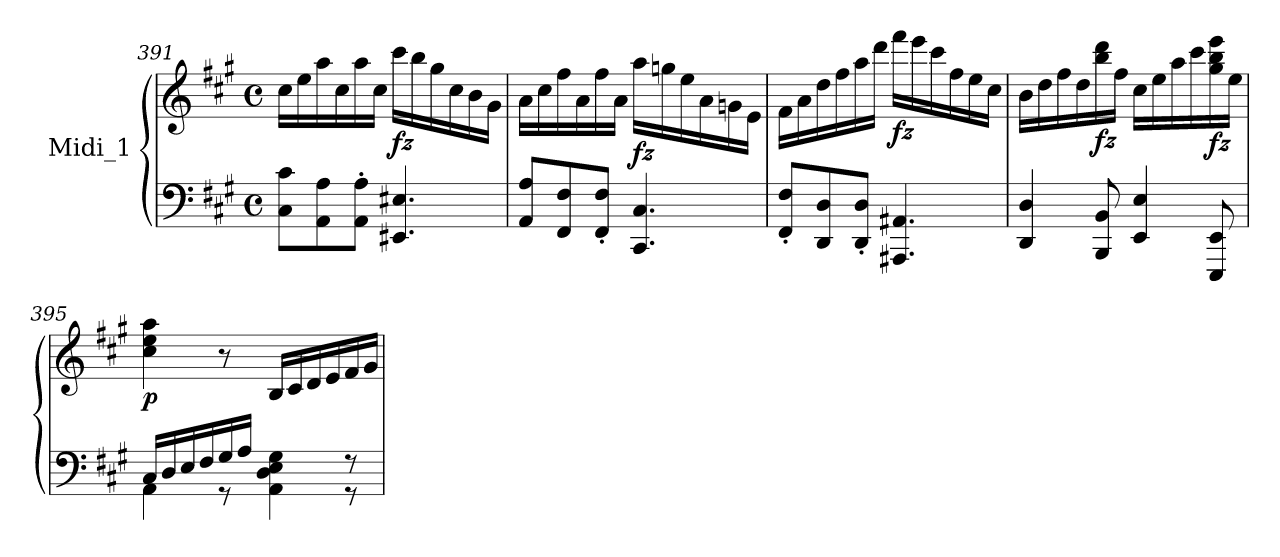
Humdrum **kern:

**kern	**kern	**dynam
*part1	*part1	*part1
*staff2	*staff1	*staff1/2
*I"Midi_1	*	*
*clefF4	*clefG2	*
*k[f#c#g#]	*k[f#c#g#]	*
*A:	*A:	*
*M4/4	*M4/4	*
*met(c)	*met(c)	*
=391	=391	=391
8C#\ 8c#\L	16cc#\LL	.
.	16ee\	.
8AA\ 8A\	16aa\	.
.	16cc#\	.
8AA\' 8A\'J	16aa\	.
.	16cc#\JJ	.
!	!	!LO:DY:b
4.EE#X/ 4.E#X/	16ccc#\LL	fz
.	16bb\	.
.	16gg#\	.
.	16cc#\	.
.	16b\	.
.	16g#\JJ	.
=392	=392	=392
8AA/ 8A/L	16a\LL	.
.	16cc#\	.
8FF#/ 8F#/	16ff#\	.
.	16a\	.
8FF#/' 8F#/'J	16ff#\	.
.	16a\JJ	.
!	!	!LO:DY:b
4.CC#/ 4.C#/	16aa\LL	fz
.	16ggn\	.
.	16ee\	.
.	16a\	.
.	16gn\	.
.	16e\JJ	.
!!LO:LB:g=z
=393	=393	=393
8FF#/' 8F#/'L	16f#\LL	.
.	16a\	.
8DD/ 8D/	16dd\	.
.	16ff#\	.
8DD/' 8D/'J	16aa\	.
.	16ddd\JJ	.
!	!	!LO:DY:b
4.AAA#X/ 4.AA#X/	16fff#\LL	fz
.	16eee\	.
.	16ccc#\	.
.	16ff#\	.
.	16ee\	.
.	16cc#\JJ	.
!!LO:LB:g=z
=394	=394	=394
*	*MM85	*
*^	*	*
4DD/ 4D/	2ryy	16b\LL	.
.	.	16dd\	.
.	.	16ff#\	.
.	.	16dd\	.
!	!	!	!LO:DY:b
8BBB/ 8BB/	.	16bb\ 16ddd\	fz
.	.	16ff#\JJ	.
4EE/ 4E/	.	16cc#\LL	.
.	.	16ee\	.
.	4ryy	16aa\	.
.	.	16ccc#\	.
!	!	!	!LO:DY:b
8EEE/ 8EE/	.	16gg#\ 16bb\ 16eee\	fz
.	.	16ee\JJ	.
=395	=395	=395	=395
!	!	!	!LO:DY:b
16C#/LL	4AA\	4cc#\ 4ee\ 4aa\	p
16D/	.	.	.
16E/	.	.	.
16F#/	.	.	.
16G#/	8r	8r	.
16A/JJ	.	.	.
4AA\ 4D\ 4E\ 4G#\	8ryy	16B/LL	.
.	.	16c#/	.
.	8ryy	16d/	.
.	.	16e/	.
8r	8r	16f#/	.
.	.	16g#/JJ	.
*v	*v	*	*
=	=	=
*-	*-	*-
